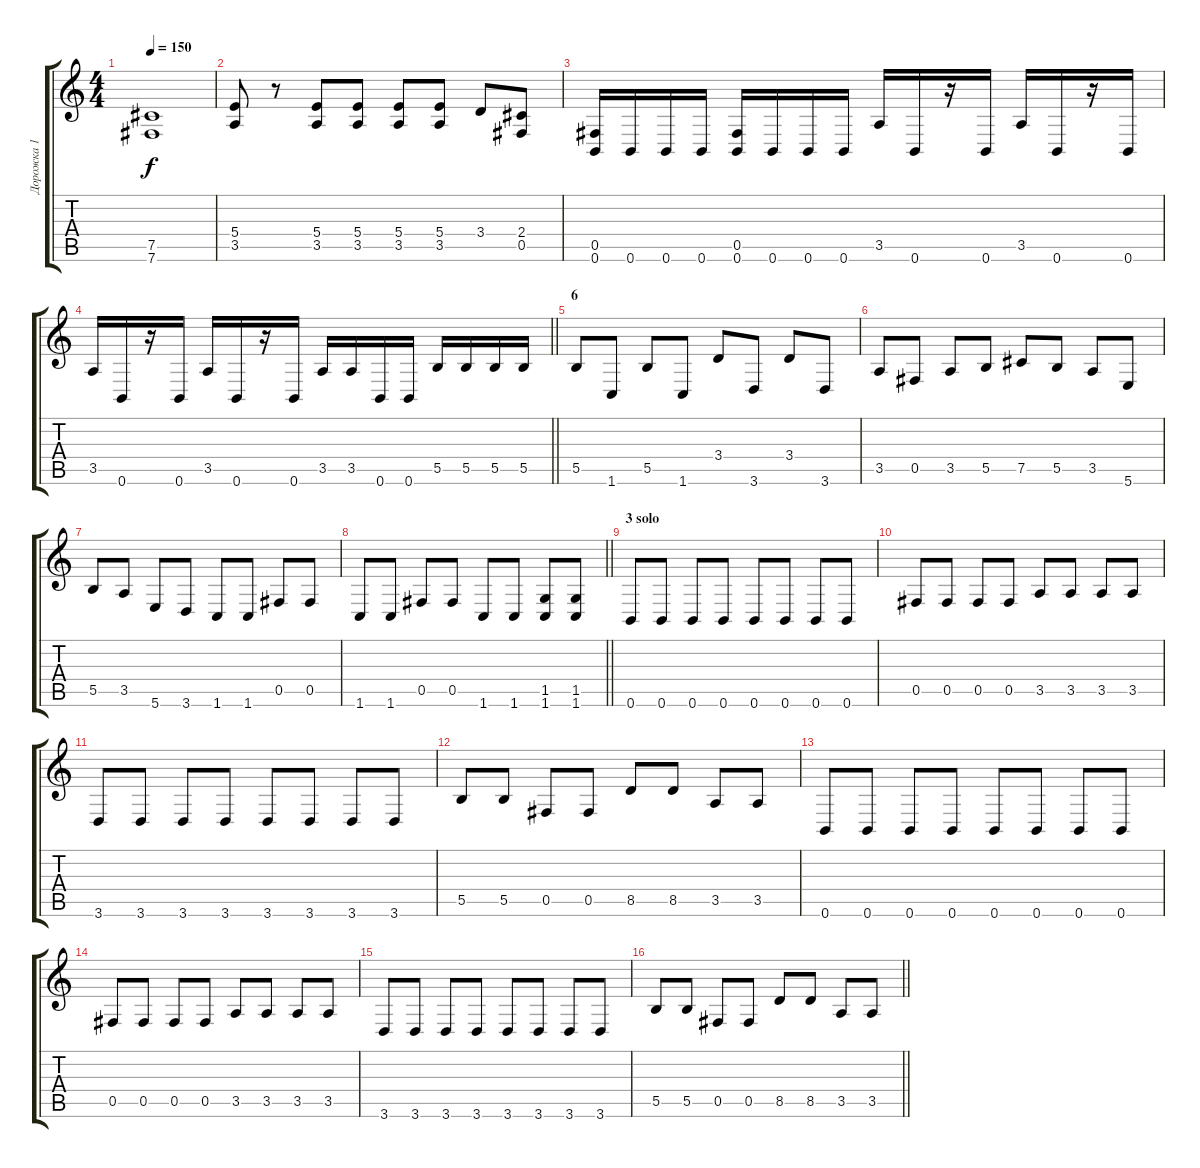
\track ("Дорожка 1" "Дорожка 1") {instrument distortionguitar}
\staff {score tabs}
\tuning (Db4 Ab3 E3 B2 Gb2 B1) {hide}
\ts (4 4)
\tempo 150
\clef g2
\ks c
(7.5{t} 7.6{t}).1{dy f} |
(5.4 3.5).8 r.8 (5.4 3.5).8 (5.4 3.5).8 (5.4 3.5).8 (5.4 3.5).8 3.4.8 (2.4 0.5).8 |
(0.5 0.6).16 0.6.16 0.6.16 0.6.16 (0.5 0.6).16 0.6.16 0.6.16 0.6.16 3.5.16 0.6.16 r.16 0.6.16 3.5.16 0.6.16 r.16 0.6.16 |
\barLineRight lightlight
3.5.16 0.6.16 r.16 0.6.16 3.5.16 0.6.16 r.16 0.6.16 3.5.16 3.5.16 0.6.16 0.6.16 5.5.16 5.5.16 5.5.16 5.5.16 |
\section ("" "6")
5.5.8 1.6.8 5.5.8 1.6.8 3.4.8 3.6.8 3.4.8 3.6.8 |
3.5.8 0.5.8 3.5.8 5.5.8 7.5.8 5.5.8 3.5.8 5.6.8 |
5.5.8 3.5.8 5.6.8 3.6.8 1.6.8 1.6.8 0.5.8 0.5.8 |
\barLineRight lightlight
1.6.8 1.6.8 0.5.8 0.5.8 1.6.8 1.6.8 (1.5 1.6).8 (1.5 1.6).8 |
\section ("" "3 solo")
0.6.8 0.6.8 0.6.8 0.6.8 0.6.8 0.6.8 0.6.8 0.6.8 |
0.5.8 0.5.8 0.5.8 0.5.8 3.5.8 3.5.8 3.5.8 3.5.8 |
3.6.8 3.6.8 3.6.8 3.6.8 3.6.8 3.6.8 3.6.8 3.6.8 |
5.5.8 5.5.8 0.5.8 0.5.8 8.5.8 8.5.8 3.5.8 3.5.8 |
0.6.8 0.6.8 0.6.8 0.6.8 0.6.8 0.6.8 0.6.8 0.6.8 |
0.5.8 0.5.8 0.5.8 0.5.8 3.5.8 3.5.8 3.5.8 3.5.8 |
3.6.8 3.6.8 3.6.8 3.6.8 3.6.8 3.6.8 3.6.8 3.6.8 |
\barLineRight lightlight
5.5.8 5.5.8 0.5.8 0.5.8 8.5.8 8.5.8 3.5.8 3.5.8
